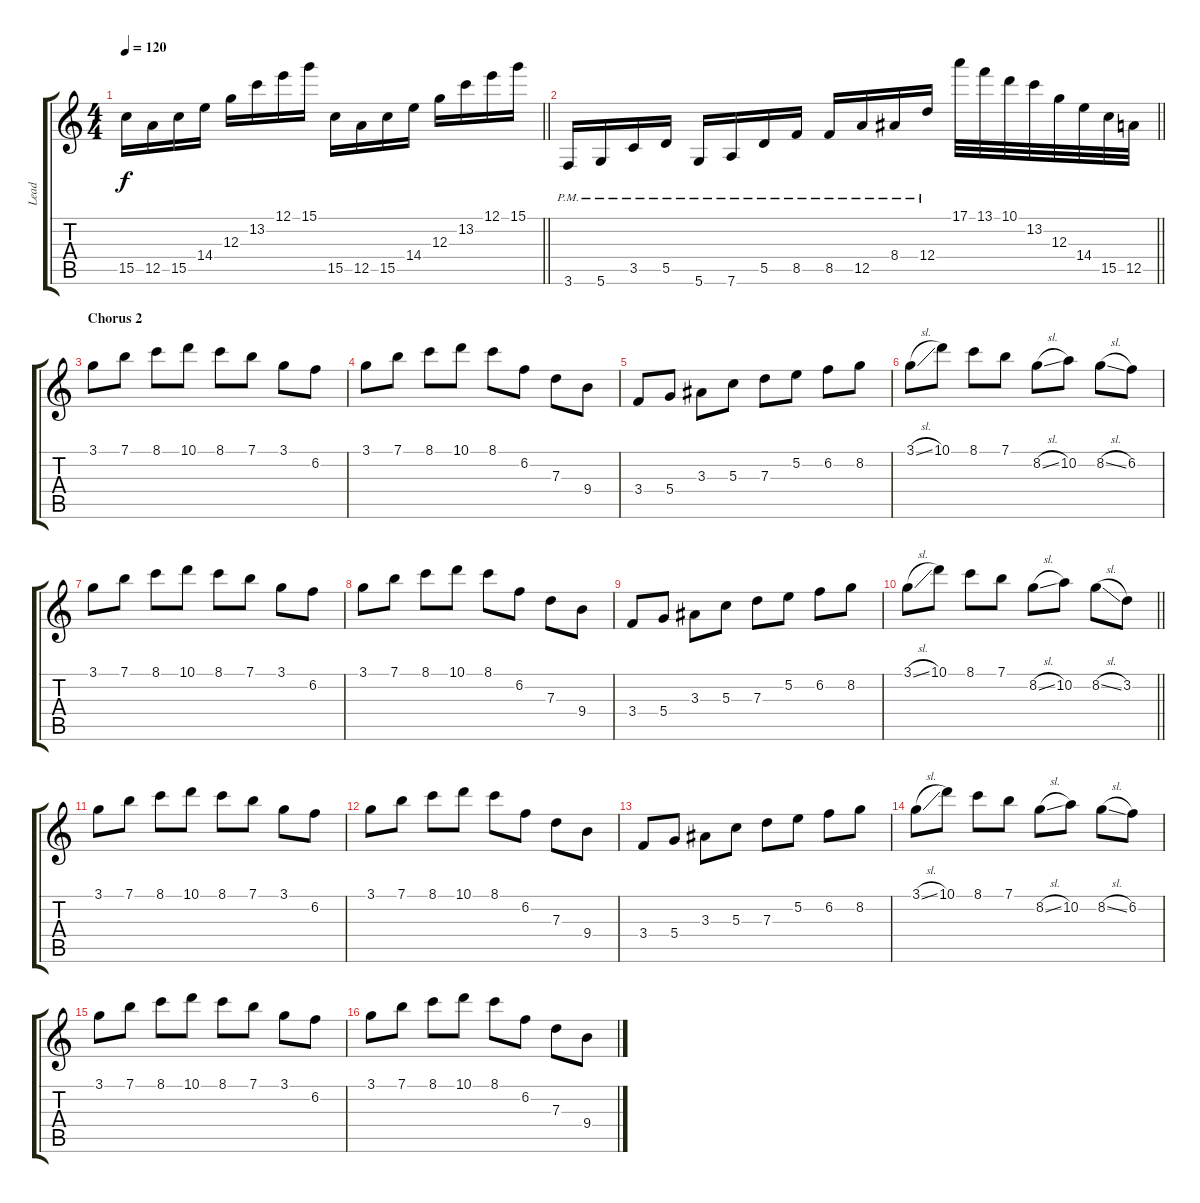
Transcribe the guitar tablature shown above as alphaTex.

\track ("Lead" "Lead") {instrument distortionguitar}
\staff {score tabs}
\tuning (E4 B3 G3 D3 A2 D2) {hide}
\ts (4 4)
\tempo 120
\clef g2
\barLineRight lightlight
\ks c
15.5.16{dy f} 12.5.16 15.5.16 14.4.16 12.3.16 13.2.16 12.1.16 15.1.16 15.5.16 12.5.16 15.5.16 14.4.16 12.3.16 13.2.16 12.1.16 15.1.16 |
\barLineRight lightlight
3.6{pm}.16 5.6{pm}.16 3.5{pm}.16 5.5{pm}.16 5.6{pm}.16 7.6{pm}.16 5.5{pm}.16 8.5{pm}.16 8.5{pm}.16 12.5{pm}.16 8.4{pm}.16 12.4{pm}.16 17.1.32 13.1.32 10.1.32 13.2.32 12.3.32 14.4.32 15.5.32 12.5.32 |
\section ("" "Chorus 2")
3.1.8 7.1.8 8.1.8 10.1.8 8.1.8 7.1.8 3.1.8 6.2.8 |
3.1.8 7.1.8 8.1.8 10.1.8 8.1.8 6.2.8 7.3.8 9.4.8 |
3.4.8 5.4.8 3.3.8 5.3.8 7.3.8 5.2.8 6.2.8 8.2.8 |
3.1{sl}.8 10.1.8 8.1.8 7.1.8 8.2{sl}.8 10.2.8 8.2{sl}.8 6.2.8 |
3.1.8 7.1.8 8.1.8 10.1.8 8.1.8 7.1.8 3.1.8 6.2.8 |
3.1.8 7.1.8 8.1.8 10.1.8 8.1.8 6.2.8 7.3.8 9.4.8 |
3.4.8 5.4.8 3.3.8 5.3.8 7.3.8 5.2.8 6.2.8 8.2.8 |
\barLineRight lightlight
3.1{sl}.8 10.1.8 8.1.8 7.1.8 8.2{sl}.8 10.2.8 8.2{sl}.8 3.2.8 |
3.1.8 7.1.8 8.1.8 10.1.8 8.1.8 7.1.8 3.1.8 6.2.8 |
3.1.8 7.1.8 8.1.8 10.1.8 8.1.8 6.2.8 7.3.8 9.4.8 |
3.4.8 5.4.8 3.3.8 5.3.8 7.3.8 5.2.8 6.2.8 8.2.8 |
3.1{sl}.8 10.1.8 8.1.8 7.1.8 8.2{sl}.8 10.2.8 8.2{sl}.8 6.2.8 |
3.1.8 7.1.8 8.1.8 10.1.8 8.1.8 7.1.8 3.1.8 6.2.8 |
3.1.8 7.1.8 8.1.8 10.1.8 8.1.8 6.2.8 7.3.8 9.4.8
